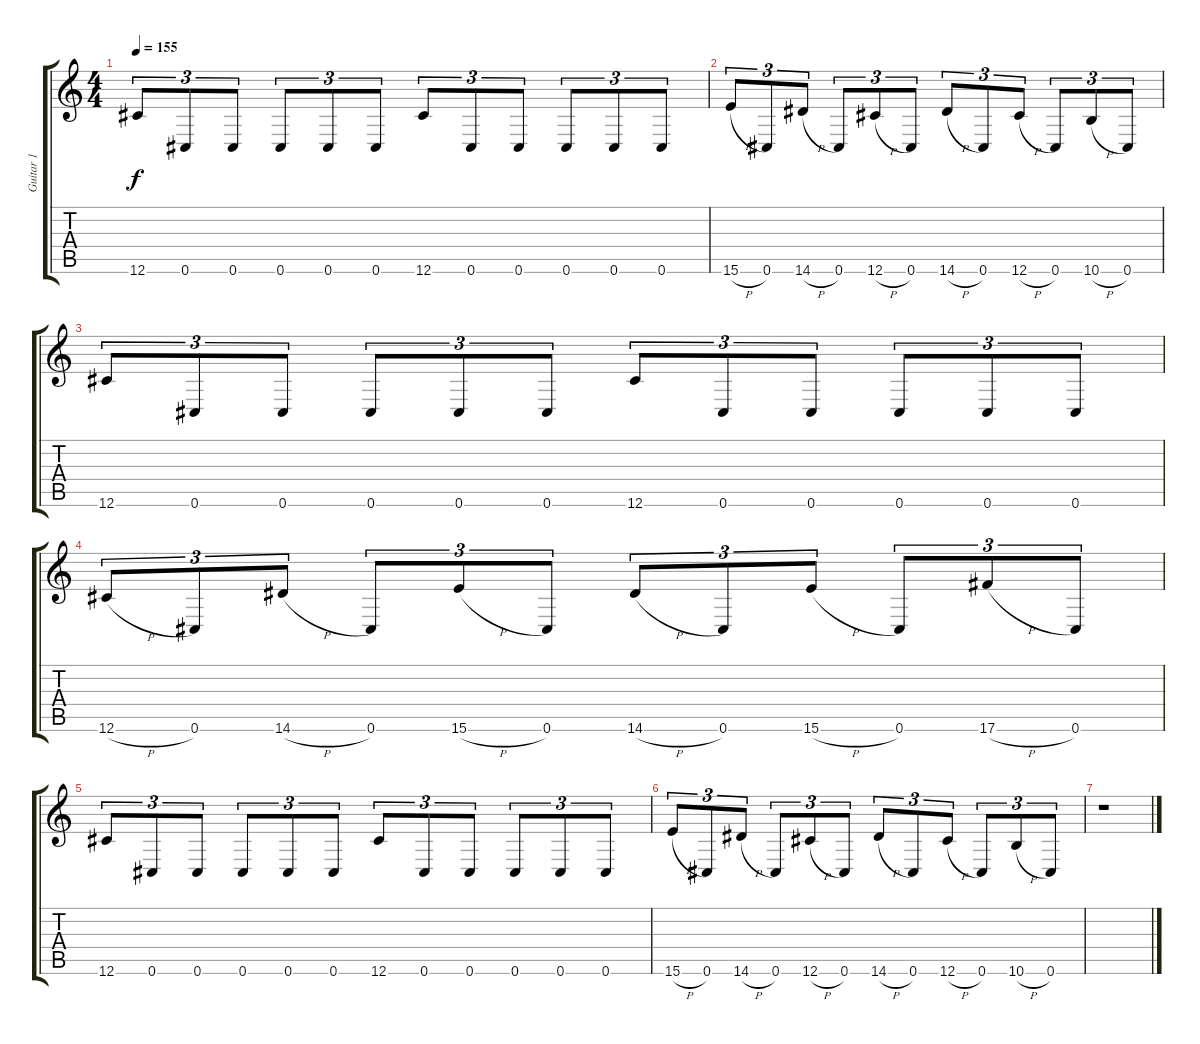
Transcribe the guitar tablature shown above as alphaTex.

\track ("Guitar 1" "Guitar 1") {instrument distortionguitar}
\staff {score tabs}
\tuning (Eb4 Bb3 Gb3 Db3 Ab2 Db2) {hide}
\ts (4 4)
\tempo 155
\clef g2
\ks c
12.6.8{tu (3 2) dy f} 0.6.8{tu (3 2)} 0.6.8{tu (3 2)} 0.6.8{tu (3 2)} 0.6.8{tu (3 2)} 0.6.8{tu (3 2)} 12.6.8{tu (3 2)} 0.6.8{tu (3 2)} 0.6.8{tu (3 2)} 0.6.8{tu (3 2)} 0.6.8{tu (3 2)} 0.6.8{tu (3 2)} |
15.6{h}.8{tu (3 2)} 0.6.8{tu (3 2)} 14.6{h}.8{tu (3 2)} 0.6.8{tu (3 2)} 12.6{h}.8{tu (3 2)} 0.6.8{tu (3 2)} 14.6{h}.8{tu (3 2)} 0.6.8{tu (3 2)} 12.6{h}.8{tu (3 2)} 0.6.8{tu (3 2)} 10.6{h}.8{tu (3 2)} 0.6.8{tu (3 2)} |
12.6.8{tu (3 2)} 0.6.8{tu (3 2)} 0.6.8{tu (3 2)} 0.6.8{tu (3 2)} 0.6.8{tu (3 2)} 0.6.8{tu (3 2)} 12.6.8{tu (3 2)} 0.6.8{tu (3 2)} 0.6.8{tu (3 2)} 0.6.8{tu (3 2)} 0.6.8{tu (3 2)} 0.6.8{tu (3 2)} |
12.6{h}.8{tu (3 2)} 0.6.8{tu (3 2)} 14.6{h}.8{tu (3 2)} 0.6.8{tu (3 2)} 15.6{h}.8{tu (3 2)} 0.6.8{tu (3 2)} 14.6{h}.8{tu (3 2)} 0.6.8{tu (3 2)} 15.6{h}.8{tu (3 2)} 0.6.8{tu (3 2)} 17.6{h}.8{tu (3 2)} 0.6.8{tu (3 2)} |
12.6.8{tu (3 2)} 0.6.8{tu (3 2)} 0.6.8{tu (3 2)} 0.6.8{tu (3 2)} 0.6.8{tu (3 2)} 0.6.8{tu (3 2)} 12.6.8{tu (3 2)} 0.6.8{tu (3 2)} 0.6.8{tu (3 2)} 0.6.8{tu (3 2)} 0.6.8{tu (3 2)} 0.6.8{tu (3 2)} |
15.6{h}.8{tu (3 2)} 0.6.8{tu (3 2)} 14.6{h}.8{tu (3 2)} 0.6.8{tu (3 2)} 12.6{h}.8{tu (3 2)} 0.6.8{tu (3 2)} 14.6{h}.8{tu (3 2)} 0.6.8{tu (3 2)} 12.6{h}.8{tu (3 2)} 0.6.8{tu (3 2)} 10.6{h}.8{tu (3 2)} 0.6.8{tu (3 2)} |
r.1
